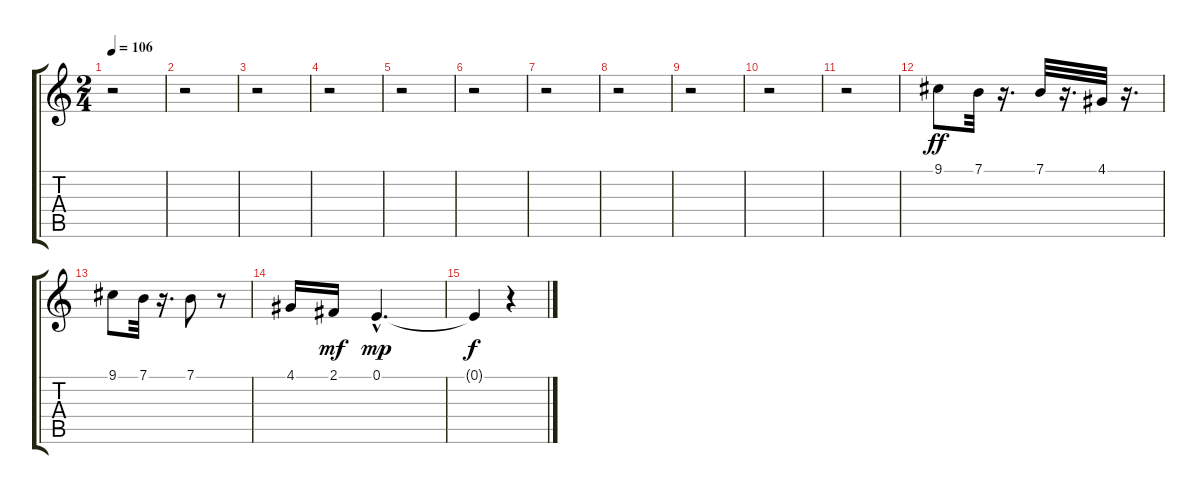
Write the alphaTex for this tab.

\track "" {instrument lead2sawtooth}
\staff {score tabs}
\tuning (E4 B3 G3 D3 A2 E2) {hide}
\ts (2 4)
\tempo 106
\clef g2
\ks c
r.2{dy f} |
r.2 |
r.2 |
r.2 |
r.2 |
r.2 |
r.2 |
r.2 |
r.2 |
r.2 |
r.2 |
9.1.8{dy ff} 7.1.32 r.16{d} 7.1.32 r.16{d} 4.1.32 r.16{d} |
9.1.8 7.1.32 r.16{d} 7.1.8 r.8 |
4.1.16 2.1.16{dy mf} 0.1{hac}.4{d dy mp} |
0.1{t}.4{dy f} r.4
